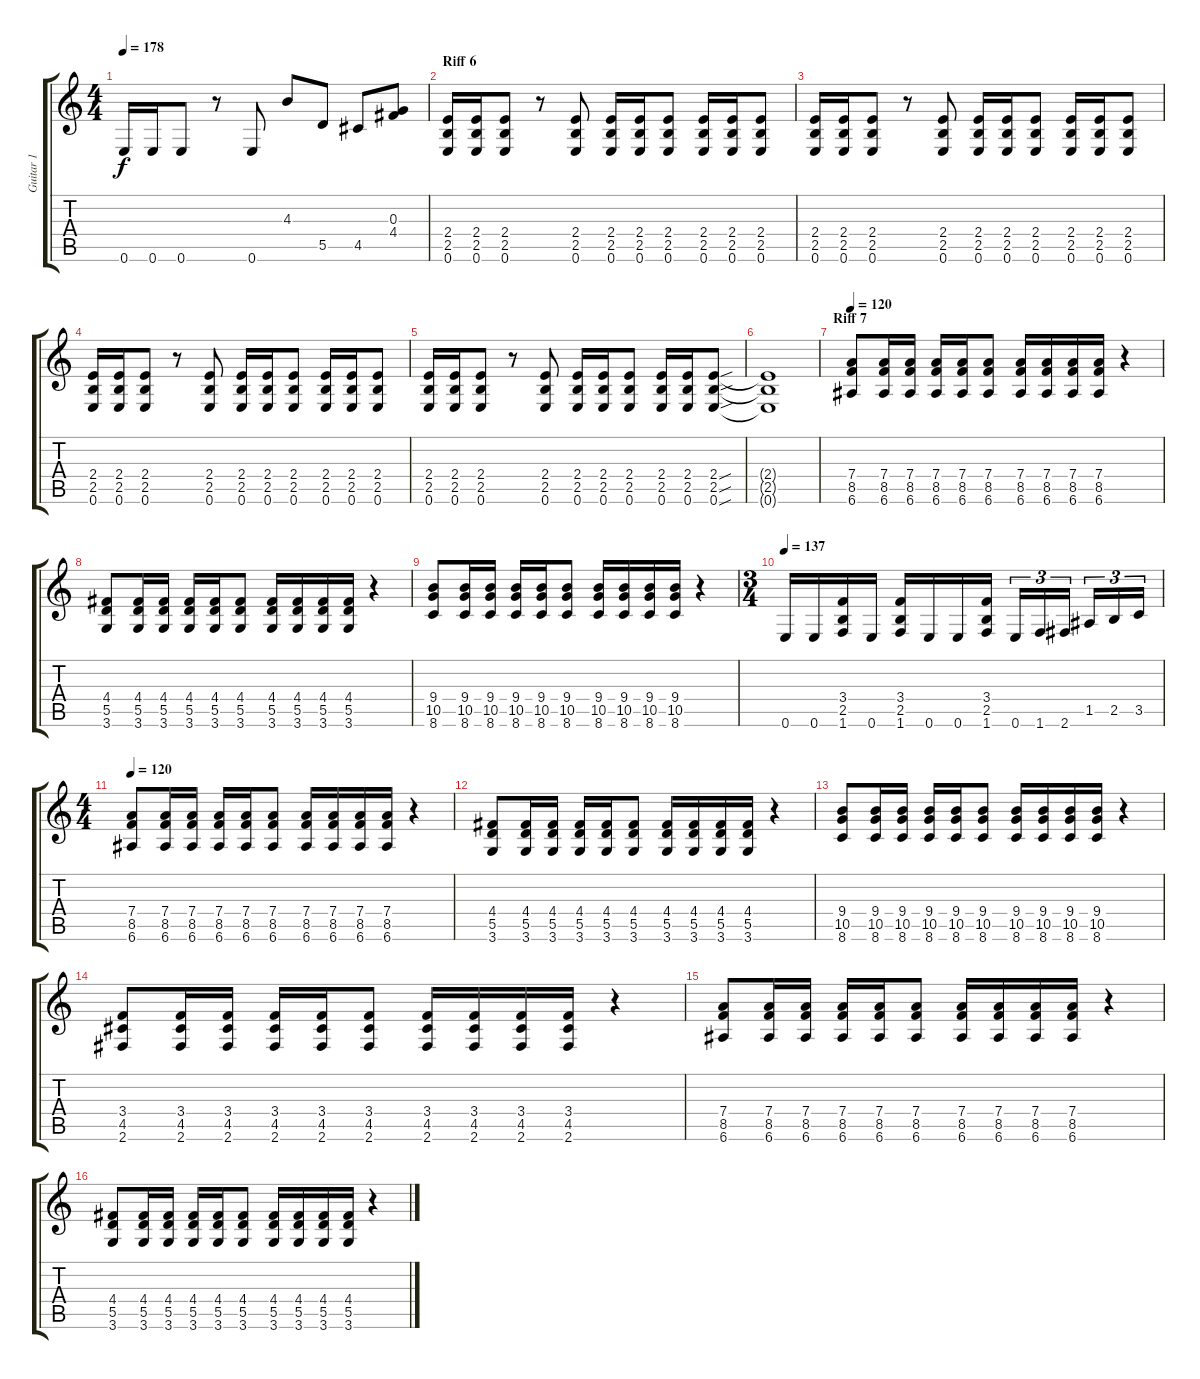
\track ("Guitar 1" "Guitar 1") {instrument electricguitarjazz}
\staff {score tabs}
\tuning (E4 B3 G3 D3 A2 E2) {hide}
\ts (4 4)
\tempo 178
\clef g2
\ks c
0.6.16{dy f} 0.6.16 0.6.8 r.8 0.6.8 4.3.8 5.5.8 4.5.8 (0.3 4.4).8 |
\section ("" "Riff 6")
(2.4 2.5 0.6).16 (2.4 2.5 0.6).16 (2.4 2.5 0.6).8 r.8 (2.4 2.5 0.6).8 (2.4 2.5 0.6).16 (2.4 2.5 0.6).16 (2.4 2.5 0.6).8 (2.4 2.5 0.6).16 (2.4 2.5 0.6).16 (2.4 2.5 0.6).8 |
(2.4 2.5 0.6).16 (2.4 2.5 0.6).16 (2.4 2.5 0.6).8 r.8 (2.4 2.5 0.6).8 (2.4 2.5 0.6).16 (2.4 2.5 0.6).16 (2.4 2.5 0.6).8 (2.4 2.5 0.6).16 (2.4 2.5 0.6).16 (2.4 2.5 0.6).8 |
(2.4 2.5 0.6).16 (2.4 2.5 0.6).16 (2.4 2.5 0.6).8 r.8 (2.4 2.5 0.6).8 (2.4 2.5 0.6).16 (2.4 2.5 0.6).16 (2.4 2.5 0.6).8 (2.4 2.5 0.6).16 (2.4 2.5 0.6).16 (2.4 2.5 0.6).8 |
(2.4 2.5 0.6).16 (2.4 2.5 0.6).16 (2.4 2.5 0.6).8 r.8 (2.4 2.5 0.6).8 (2.4 2.5 0.6).16 (2.4 2.5 0.6).16 (2.4 2.5 0.6).8 (2.4 2.5 0.6).16 (2.4 2.5 0.6).16 (2.4{sou} 2.5{sou} 0.6{sou}).8 |
(2.4{t} 2.5{t} 0.6{t}).1 |
\section ("" "Riff 7")
\tempo 120
(7.4 8.5 6.6).8 (7.4 8.5 6.6).16 (7.4 8.5 6.6).16 (7.4 8.5 6.6).16 (7.4 8.5 6.6).16 (7.4 8.5 6.6).8 (7.4 8.5 6.6).16 (7.4 8.5 6.6).16 (7.4 8.5 6.6).16 (7.4 8.5 6.6).16 r.4 |
(4.4 5.5 3.6).8 (4.4 5.5 3.6).16 (4.4 5.5 3.6).16 (4.4 5.5 3.6).16 (4.4 5.5 3.6).16 (4.4 5.5 3.6).8 (4.4 5.5 3.6).16 (4.4 5.5 3.6).16 (4.4 5.5 3.6).16 (4.4 5.5 3.6).16 r.4 |
(9.4 10.5 8.6).8 (9.4 10.5 8.6).16 (9.4 10.5 8.6).16 (9.4 10.5 8.6).16 (9.4 10.5 8.6).16 (9.4 10.5 8.6).8 (9.4 10.5 8.6).16 (9.4 10.5 8.6).16 (9.4 10.5 8.6).16 (9.4 10.5 8.6).16 r.4 |
\ts (3 4)
\tempo 137
0.6.16 0.6.16 (3.4 2.5 1.6).16 0.6.16 (3.4 2.5 1.6).16 0.6.16 0.6.16 (3.4 2.5 1.6).16 0.6.16{tu (3 2)} 1.6.16{tu (3 2)} 2.6.16{tu (3 2)} 1.5.16{tu (3 2)} 2.5.16{tu (3 2)} 3.5.16{tu (3 2)} |
\ts (4 4)
\tempo 120
(7.4 8.5 6.6).8 (7.4 8.5 6.6).16 (7.4 8.5 6.6).16 (7.4 8.5 6.6).16 (7.4 8.5 6.6).16 (7.4 8.5 6.6).8 (7.4 8.5 6.6).16 (7.4 8.5 6.6).16 (7.4 8.5 6.6).16 (7.4 8.5 6.6).16 r.4 |
(4.4 5.5 3.6).8 (4.4 5.5 3.6).16 (4.4 5.5 3.6).16 (4.4 5.5 3.6).16 (4.4 5.5 3.6).16 (4.4 5.5 3.6).8 (4.4 5.5 3.6).16 (4.4 5.5 3.6).16 (4.4 5.5 3.6).16 (4.4 5.5 3.6).16 r.4 |
(9.4 10.5 8.6).8 (9.4 10.5 8.6).16 (9.4 10.5 8.6).16 (9.4 10.5 8.6).16 (9.4 10.5 8.6).16 (9.4 10.5 8.6).8 (9.4 10.5 8.6).16 (9.4 10.5 8.6).16 (9.4 10.5 8.6).16 (9.4 10.5 8.6).16 r.4 |
(3.4 4.5 2.6).8 (3.4 4.5 2.6).16 (3.4 4.5 2.6).16 (3.4 4.5 2.6).16 (3.4 4.5 2.6).16 (3.4 4.5 2.6).8 (3.4 4.5 2.6).16 (3.4 4.5 2.6).16 (3.4 4.5 2.6).16 (3.4 4.5 2.6).16 r.4 |
(7.4 8.5 6.6).8 (7.4 8.5 6.6).16 (7.4 8.5 6.6).16 (7.4 8.5 6.6).16 (7.4 8.5 6.6).16 (7.4 8.5 6.6).8 (7.4 8.5 6.6).16 (7.4 8.5 6.6).16 (7.4 8.5 6.6).16 (7.4 8.5 6.6).16 r.4 |
(4.4 5.5 3.6).8 (4.4 5.5 3.6).16 (4.4 5.5 3.6).16 (4.4 5.5 3.6).16 (4.4 5.5 3.6).16 (4.4 5.5 3.6).8 (4.4 5.5 3.6).16 (4.4 5.5 3.6).16 (4.4 5.5 3.6).16 (4.4 5.5 3.6).16 r.4
